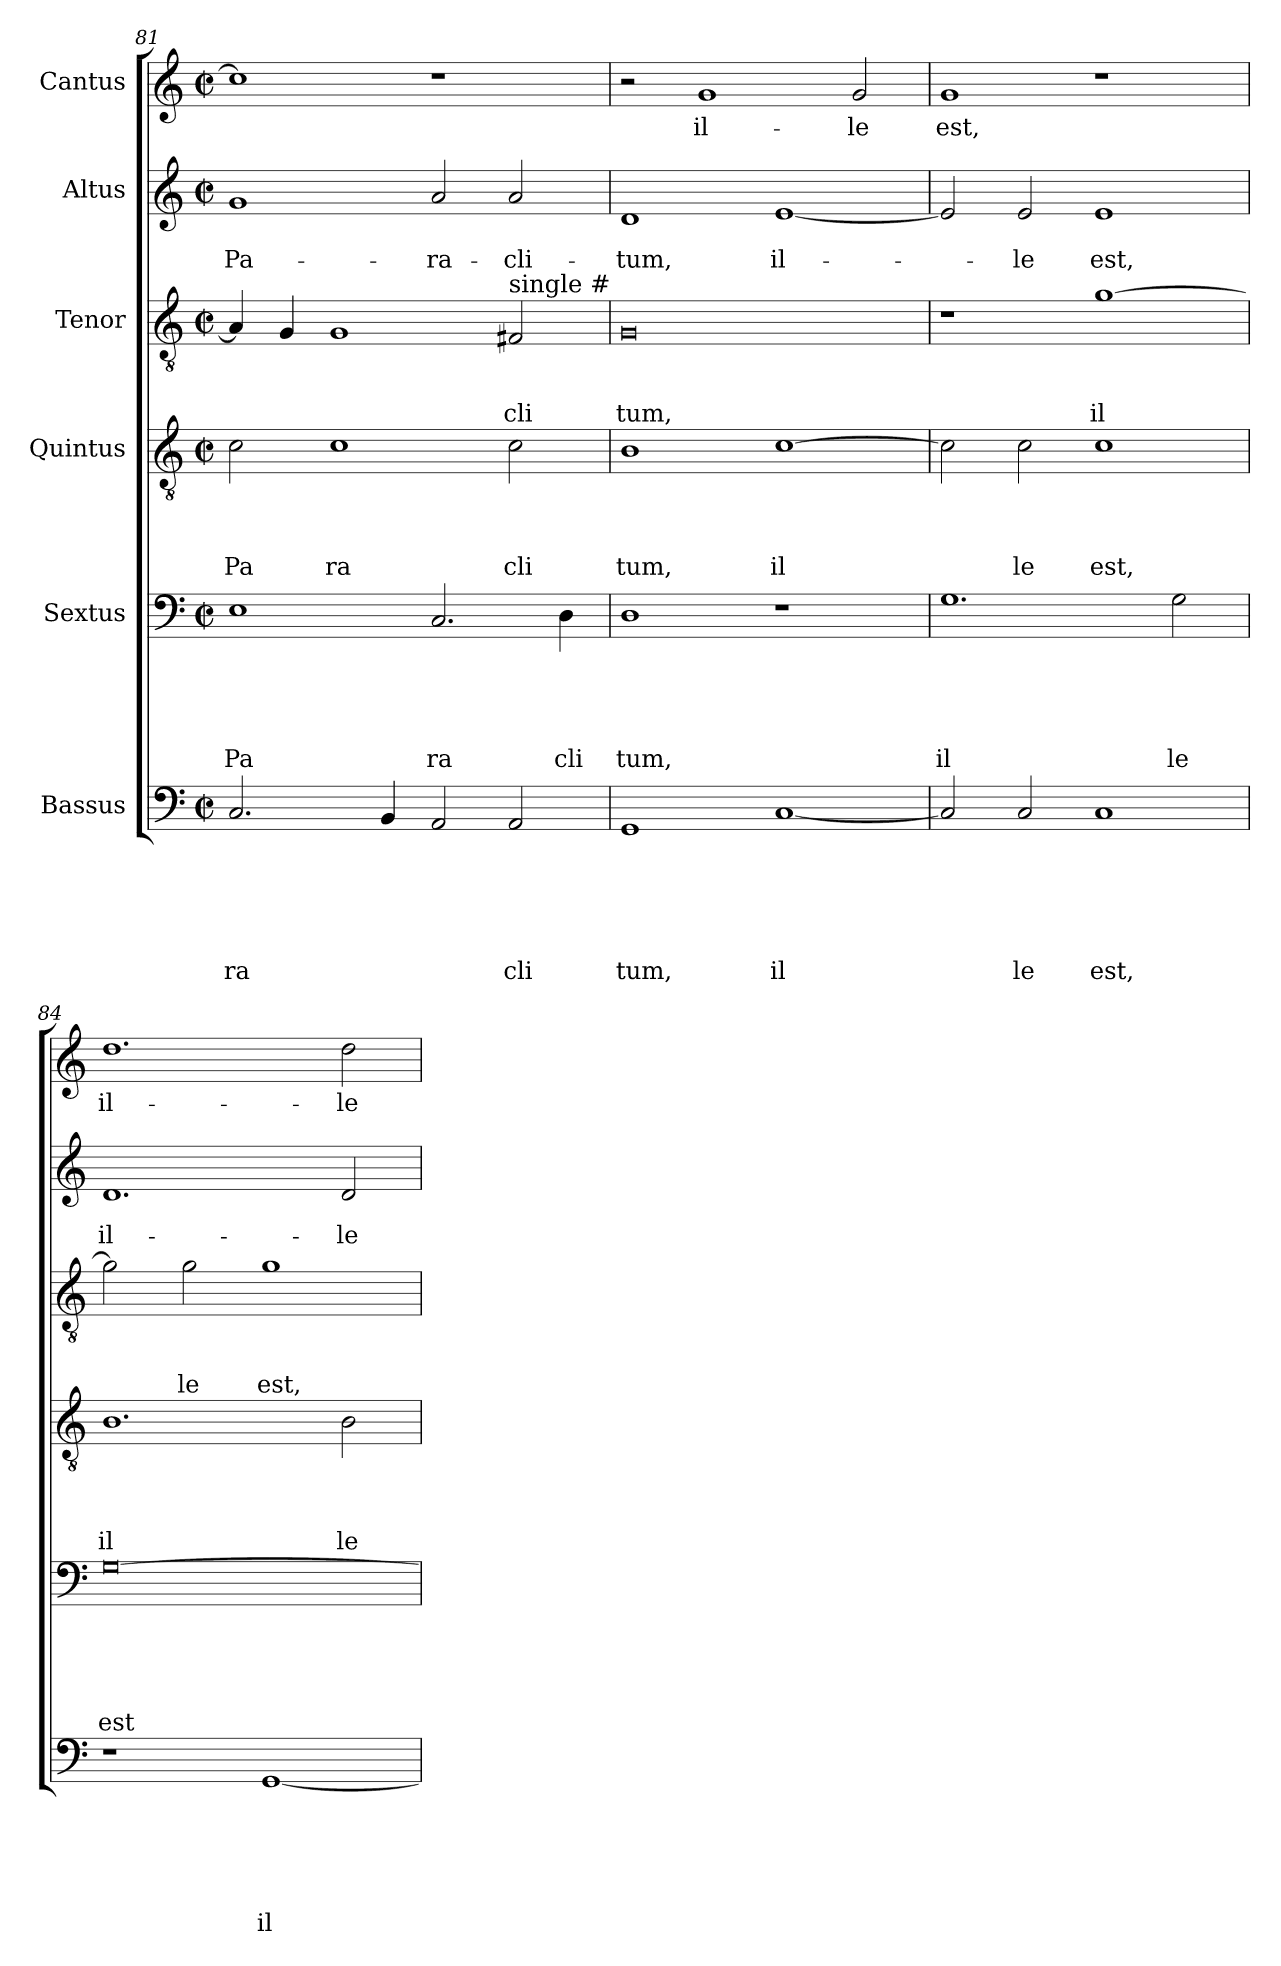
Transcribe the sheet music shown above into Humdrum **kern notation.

**kern	**text	**text	**text	**text	**text	**text	**kern	**text	**text	**text	**text	**text	**kern	**text	**text	**text	**text	**kern	**text	**text	**text	**kern	**text	**text	**kern	**text
*part6	*part6	*part6	*part6	*part6	*part6	*part6	*part5	*part5	*part5	*part5	*part5	*part5	*part4	*part4	*part4	*part4	*part4	*part3	*part3	*part3	*part3	*part2	*part2	*part2	*part1	*part1
*staff6	*staff6	*staff6	*staff6	*staff6	*staff6	*staff6	*staff5	*staff5	*staff5	*staff5	*staff5	*staff5	*staff4	*staff4	*staff4	*staff4	*staff4	*staff3	*staff3	*staff3	*staff3	*staff2	*staff2	*staff2	*staff1	*staff1
*I"Bassus	*	*	*	*	*	*	*I"Sextus	*	*	*	*	*	*I"Quintus	*	*	*	*	*I"Tenor	*	*	*	*I"Altus	*	*	*I"Cantus	*
!!LO:PB:g=z
*clefF4	*	*	*	*	*	*	*clefF4	*	*	*	*	*	*clefGv2	*	*	*	*	*clefGv2	*	*	*	*clefG2	*	*	*clefG2	*
*k[]	*	*	*	*	*	*	*k[]	*	*	*	*	*	*k[]	*	*	*	*	*k[]	*	*	*	*k[]	*	*	*k[]	*
*C:	*	*	*	*	*	*	*C:	*	*	*	*	*	*C:	*	*	*	*	*C:	*	*	*	*C:	*	*	*C:	*
*M2/2	*	*	*	*	*	*	*M2/2	*	*	*	*	*	*M2/2	*	*	*	*	*M2/2	*	*	*	*M2/2	*	*	*M2/2	*
*met(c|)	*	*	*	*	*	*	*met(c|)	*	*	*	*	*	*met(c|)	*	*	*	*	*met(c|)	*	*	*	*met(c|)	*	*	*met(c|)	*
=81	=81	=81	=81	=81	=81	=81	=81	=81	=81	=81	=81	=81	=81	=81	=81	=81	=81	=81	=81	=81	=81	=81	=81	=81	=81	=81
!	!	!	!	!	!	!LO:LY:b	!	!	!	!	!	!LO:LY:b	!	!	!	!	!LO:LY:b	!	!	!	!	!	!	!LO:LY:b	!	!
2.C/	.	.	.	.	.	-ra	1E	.	.	.	.	Pa	2c\	.	.	.	Pa	4A/]	.	.	.	1g	.	Pa-	1cc]	.
.	.	.	.	.	.	.	.	.	.	.	.	.	.	.	.	.	.	4G/	.	.	.	.	.	.	.	.
!	!	!	!	!	!	!	!	!	!	!	!	!	!	!	!	!	!LO:LY:b	!	!	!	!	!	!	!	!	!
.	.	.	.	.	.	.	.	.	.	.	.	.	1c	.	.	.	ra	1G	.	.	.	.	.	.	.	.
4BB/	.	.	.	.	.	.	.	.	.	.	.	.	.	.	.	.	.	.	.	.	.	.	.	.	.	.
!	!	!	!	!	!	!	!	!	!	!	!	!LO:LY:b	!	!	!	!	!	!	!	!	!	!	!	!LO:LY:b	!	!
2AA/	.	.	.	.	.	.	2.C/	.	.	.	.	ra	.	.	.	.	.	.	.	.	.	2a/	.	-ra-	1r	.
!	!	!	!	!	!	!	!	!	!	!	!	!	!	!	!	!	!	!LO:TX:a:t=single #	!	!	!	!	!	!	!	!
!	!	!	!	!	!	!LO:LY:b	!	!	!	!	!	!	!	!	!	!	!LO:LY:b	!	!	!	!LO:LY:b	!	!	!LO:LY:b	!	!
2AA/	.	.	.	.	.	cli	.	.	.	.	.	.	2c\	.	.	.	cli	2F#/	.	.	-cli	2a/	.	-cli-	.	.
!	!	!	!	!	!	!	!	!	!	!	!	!LO:LY:b	!	!	!	!	!	!	!	!	!	!	!	!	!	!
.	.	.	.	.	.	.	4D\	.	.	.	.	cli	.	.	.	.	.	.	.	.	.	.	.	.	.	.
=82	=82	=82	=82	=82	=82	=82	=82	=82	=82	=82	=82	=82	=82	=82	=82	=82	=82	=82	=82	=82	=82	=82	=82	=82	=82	=82
!	!	!	!	!	!	!LO:LY:b	!	!	!	!	!	!LO:LY:b	!	!	!	!	!LO:LY:b	!	!	!	!LO:LY:b	!	!	!LO:LY:b	!	!
1GG	.	.	.	.	.	tum,	1D	.	.	.	.	tum,	1B	.	.	.	tum,	0G	.	.	tum,	1d	.	-tum,	2r	.
!	!	!	!	!	!	!	!	!	!	!	!	!	!	!	!	!	!	!	!	!	!	!	!	!	!	!LO:LY:b
.	.	.	.	.	.	.	.	.	.	.	.	.	.	.	.	.	.	.	.	.	.	.	.	.	1g	il-
!	!	!	!	!	!	!LO:LY:b	!	!	!	!	!	!	!	!	!	!	!LO:LY:b	!	!	!	!	!	!	!LO:LY:b	!	!
[<1C	.	.	.	.	.	il	1r	.	.	.	.	.	[>1c	.	.	.	il	.	.	.	.	[<1e	.	il-	.	.
!	!	!	!	!	!	!	!	!	!	!	!	!	!	!	!	!	!	!	!	!	!	!	!	!	!	!LO:LY:b
.	.	.	.	.	.	.	.	.	.	.	.	.	.	.	.	.	.	.	.	.	.	.	.	.	2g/	-le
=83	=83	=83	=83	=83	=83	=83	=83	=83	=83	=83	=83	=83	=83	=83	=83	=83	=83	=83	=83	=83	=83	=83	=83	=83	=83	=83
!	!	!	!	!	!	!	!	!	!	!	!	!LO:LY:b	!	!	!	!	!	!	!	!	!	!	!	!	!	!LO:LY:b
2C/]	.	.	.	.	.	.	1.G	.	.	.	.	il	2c\]	.	.	.	.	1r	.	.	.	2e/]	.	.	1g	est,
!	!	!	!	!	!	!LO:LY:b	!	!	!	!	!	!	!	!	!	!	!LO:LY:b	!	!	!	!	!	!	!LO:LY:b	!	!
2C/	.	.	.	.	.	le	.	.	.	.	.	.	2c\	.	.	.	le	.	.	.	.	2e/	.	-le	.	.
!	!	!	!	!	!	!LO:LY:b	!	!	!	!	!	!	!	!	!	!	!LO:LY:b	!	!	!	!LO:LY:b	!	!	!LO:LY:b	!	!
1C	.	.	.	.	.	est,	.	.	.	.	.	.	1c	.	.	.	est,	[>1g	.	.	il	1e	.	est,	1r	.
!	!	!	!	!	!	!	!	!	!	!	!	!LO:LY:b	!	!	!	!	!	!	!	!	!	!	!	!	!	!
.	.	.	.	.	.	.	2G\	.	.	.	.	le	.	.	.	.	.	.	.	.	.	.	.	.	.	.
=84	=84	=84	=84	=84	=84	=84	=84	=84	=84	=84	=84	=84	=84	=84	=84	=84	=84	=84	=84	=84	=84	=84	=84	=84	=84	=84
!	!	!	!	!	!	!	!	!	!	!	!	!LO:LY:b	!	!	!	!	!LO:LY:b	!	!	!	!	!	!	!LO:LY:b	!	!LO:LY:b
1r	.	.	.	.	.	.	[>0G	.	.	.	.	est	1.B	.	.	.	il	2g\]	.	.	.	1.d	.	il-	1.dd	il-
!	!	!	!	!	!	!	!	!	!	!	!	!	!	!	!	!	!	!	!	!	!LO:LY:b	!	!	!	!	!
.	.	.	.	.	.	.	.	.	.	.	.	.	.	.	.	.	.	2g\	.	.	le	.	.	.	.	.
!	!	!	!	!	!	!LO:LY:b	!	!	!	!	!	!	!	!	!	!	!	!	!	!	!LO:LY:b	!	!	!	!	!
[<1GG	.	.	.	.	.	il	.	.	.	.	.	.	.	.	.	.	.	1g	.	.	est,	.	.	.	.	.
!	!	!	!	!	!	!	!	!	!	!	!	!	!	!	!	!	!LO:LY:b	!	!	!	!	!	!	!LO:LY:b	!	!LO:LY:b
.	.	.	.	.	.	.	.	.	.	.	.	.	2B\	.	.	.	le	.	.	.	.	2d/	.	-le	2dd\	-le
=	=	=	=	=	=	=	=	=	=	=	=	=	=	=	=	=	=	=	=	=	=	=	=	=	=	=
*-	*-	*-	*-	*-	*-	*-	*-	*-	*-	*-	*-	*-	*-	*-	*-	*-	*-	*-	*-	*-	*-	*-	*-	*-	*-	*-
